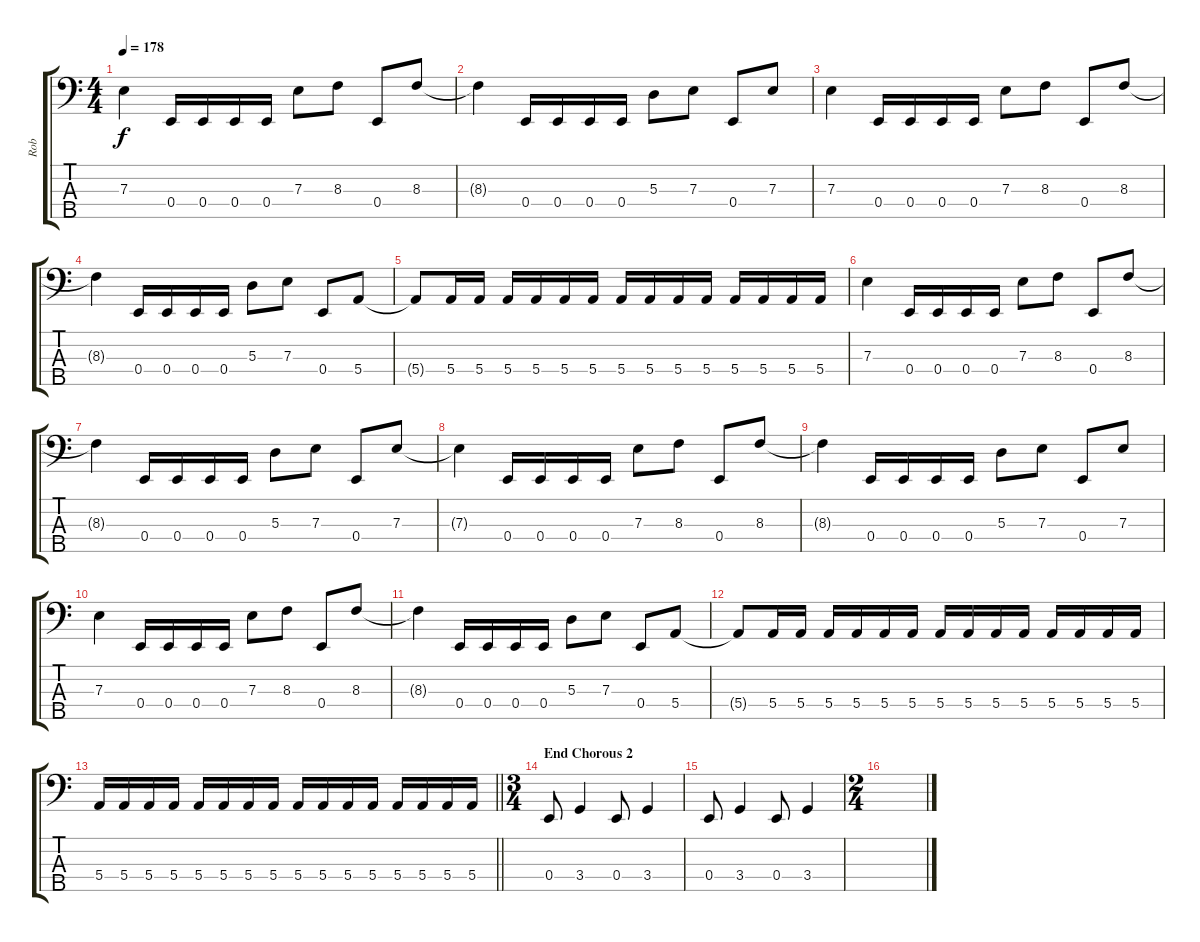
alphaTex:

\track ("Rob" "Rob") {instrument electricbassfinger}
\staff {score tabs}
\tuning (G2 D2 A1 E1 B0) {hide}
\ts (4 4)
\tempo 178
\clef f4
\ks c
7.3{t}.4{dy f} 0.4.16 0.4.16 0.4.16 0.4.16 7.3.8 8.3.8 0.4.8 8.3.8 |
8.3{t}.4 0.4.16 0.4.16 0.4.16 0.4.16 5.3.8 7.3.8 0.4.8 7.3.8 |
7.3.4 0.4.16 0.4.16 0.4.16 0.4.16 7.3.8 8.3.8 0.4.8 8.3.8 |
8.3{t}.4 0.4.16 0.4.16 0.4.16 0.4.16 5.3.8 7.3.8 0.4.8 5.4.8 |
5.4{t}.8 5.4.16 5.4.16 5.4.16 5.4.16 5.4.16 5.4.16 5.4.16 5.4.16 5.4.16 5.4.16 5.4.16 5.4.16 5.4.16 5.4.16 |
7.3.4 0.4.16 0.4.16 0.4.16 0.4.16 7.3.8 8.3.8 0.4.8 8.3.8 |
8.3{t}.4 0.4.16 0.4.16 0.4.16 0.4.16 5.3.8 7.3.8 0.4.8 7.3.8 |
7.3{t}.4 0.4.16 0.4.16 0.4.16 0.4.16 7.3.8 8.3.8 0.4.8 8.3.8 |
8.3{t}.4 0.4.16 0.4.16 0.4.16 0.4.16 5.3.8 7.3.8 0.4.8 7.3.8 |
7.3.4 0.4.16 0.4.16 0.4.16 0.4.16 7.3.8 8.3.8 0.4.8 8.3.8 |
8.3{t}.4 0.4.16 0.4.16 0.4.16 0.4.16 5.3.8 7.3.8 0.4.8 5.4.8 |
5.4{t}.8 5.4.16 5.4.16 5.4.16 5.4.16 5.4.16 5.4.16 5.4.16 5.4.16 5.4.16 5.4.16 5.4.16 5.4.16 5.4.16 5.4.16 |
\barLineRight lightlight
5.4.16 5.4.16 5.4.16 5.4.16 5.4.16 5.4.16 5.4.16 5.4.16 5.4.16 5.4.16 5.4.16 5.4.16 5.4.16 5.4.16 5.4.16 5.4.16 |
\ts (3 4)
\section ("" "End Chorous 2")
0.4.8 3.4.4 0.4.8 3.4.4 |
0.4.8 3.4.4 0.4.8 3.4.4 |
\ts (2 4)
